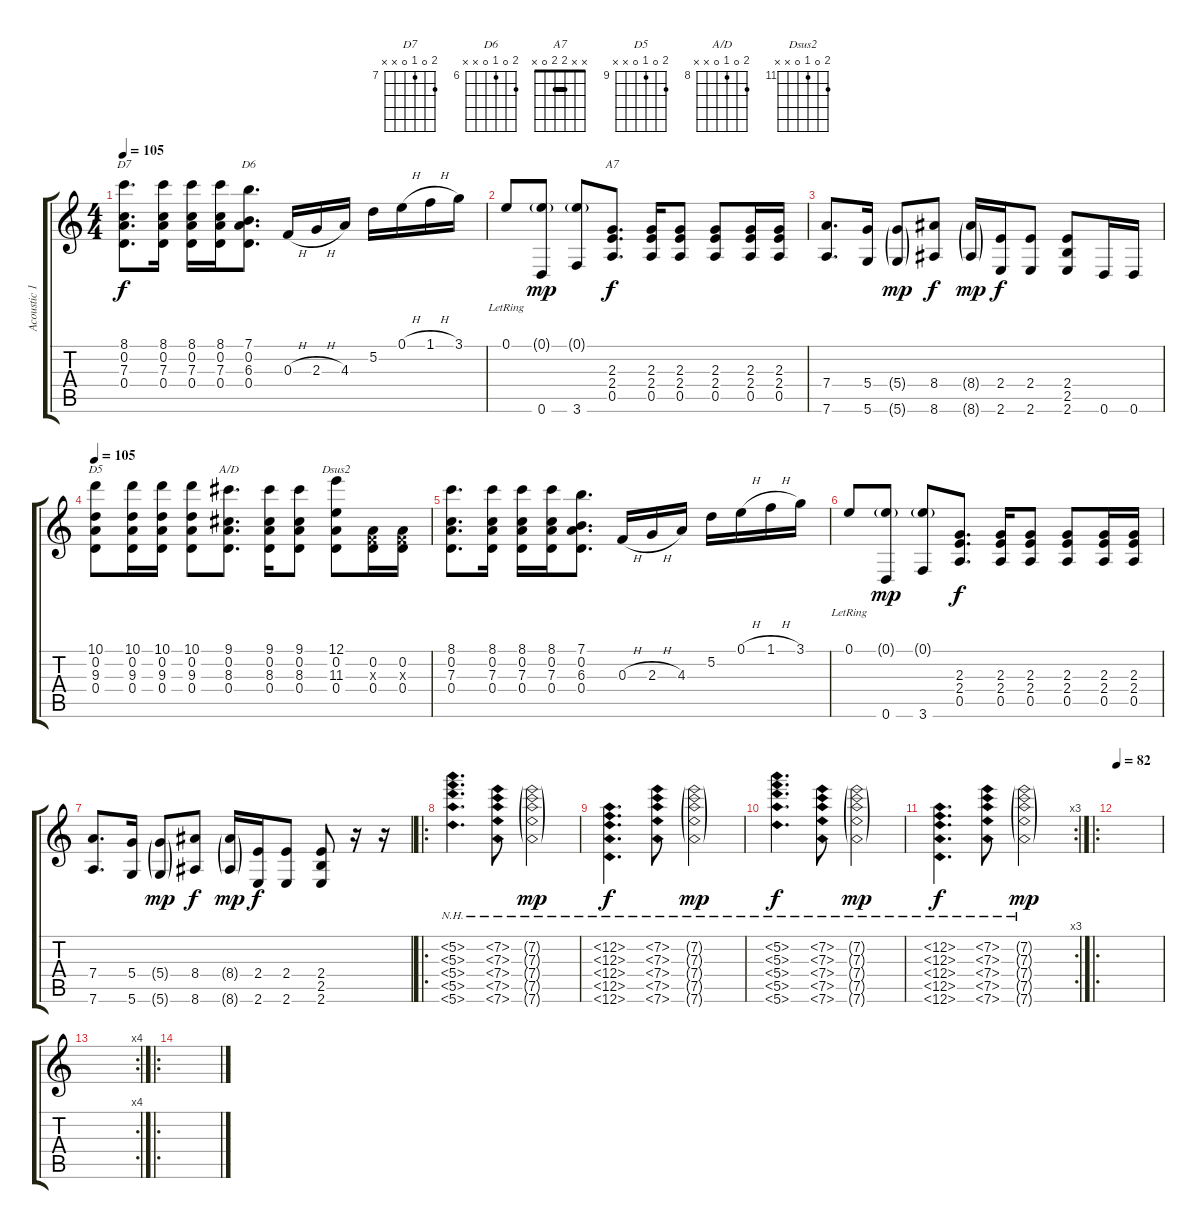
\track ("Acoustic 12 str 2" "Acoustic 1") {instrument acousticguitarsteel}
\staff {score tabs}
\tuning (E4 A3 F3 D3 A2 D2) {hide}
\chord ("D7" 8 0 7 0 x x) {firstfret 7}
\chord ("D6" 7 0 6 0 x x) {firstfret 6}
\chord ("A7" x x 2 2 0 x) {barre 2}
\chord ("D5" 10 0 9 0 x x) {firstfret 9}
\chord ("A/D" 9 0 8 0 x x) {firstfret 8}
\chord ("Dsus2" 12 0 11 0 x x) {firstfret 11}
\ts (4 4)
\tempo 105
\clef g2
\ks c
(8.1 0.2 7.3 0.4).8{d ch "D7" dy f} (8.1 0.2 7.3 0.4).16 (8.1 0.2 7.3 0.4).16 (8.1 0.2 7.3 0.4).16 (7.1 0.2 6.3 0.4).8{d ch "D6"} 0.3{h}.16 2.3{h}.16 4.3.16 5.2.16 0.1{h}.16 1.1{h}.16 3.1.16 |
0.1{lr}.8 (0.1{g} 0.6).8{dy mp} (0.1{g} 3.6).8 (2.3 2.4 0.5).8{d ch "A7" dy f} (2.3 2.4 0.5).16 (2.3 2.4 0.5).8 (2.3 2.4 0.5).8 (2.3 2.4 0.5).16 (2.3 2.4 0.5).16 |
(7.4 7.6).8{d} (5.4 5.6).16 (5.4{g} 5.6{g}).8{dy mp} (8.4 8.6).8{dy f} (8.4{g} 8.6{g}).16{dy mp} (2.4 2.6).16{dy f} (2.4 2.6).8 (2.4 2.5 2.6).8 0.6.16 0.6.16 |
\tempo 105
(10.1 0.2 9.3 0.4).8{ch "D5"} (10.1 0.2 9.3 0.4).16 (10.1 0.2 9.3 0.4).16 (10.1 0.2 9.3 0.4).8 (9.1 0.2 8.3 0.4).8{d ch "A/D"} (9.1 0.2 8.3 0.4).16 (9.1 0.2 8.3 0.4).8 (12.1 0.2 11.3 0.4).8{ch "Dsus2"} (0.2 0.3{x} 0.4).16 (0.2 0.3{x} 0.4).16 |
(8.1 0.2 7.3 0.4).8{d} (8.1 0.2 7.3 0.4).16 (8.1 0.2 7.3 0.4).16 (8.1 0.2 7.3 0.4).16 (7.1 0.2 6.3 0.4).8{d} 0.3{h}.16 2.3{h}.16 4.3.16 5.2.16 0.1{h}.16 1.1{h}.16 3.1.16 |
0.1{lr}.8 (0.1{g} 0.6).8{dy mp} (0.1{g} 3.6).8 (2.3 2.4 0.5).8{d dy f} (2.3 2.4 0.5).16 (2.3 2.4 0.5).8 (2.3 2.4 0.5).8 (2.3 2.4 0.5).16 (2.3 2.4 0.5).16 |
(7.4 7.6).8{d} (5.4 5.6).16 (5.4{g} 5.6{g}).8{dy mp} (8.4 8.6).8{dy f} (8.4{g} 8.6{g}).16{dy mp} (2.4 2.6).16{dy f} (2.4 2.6).8 (2.4 2.5 2.6).8 r.16 r.16 |
\ro
(5.2{nh} 5.3{nh} 5.4{nh} 5.5{nh} 5.6{nh}).4{d} (7.2{nh} 7.3{nh} 7.4{nh} 7.5{nh} 7.6{nh}).8 (7.2{nh g} 7.3{nh g} 7.4{nh g} 7.5{nh g} 7.6{nh g}).2{dy mp} |
(12.2{nh} 12.3{nh} 12.4{nh} 12.5{nh} 12.6{nh}).4{d dy f} (7.2{nh} 7.3{nh} 7.4{nh} 7.5{nh} 7.6{nh}).8 (7.2{nh g} 7.3{nh g} 7.4{nh g} 7.5{nh g} 7.6{nh g}).2{dy mp} |
(5.2{nh} 5.3{nh} 5.4{nh} 5.5{nh} 5.6{nh}).4{d dy f} (7.2{nh} 7.3{nh} 7.4{nh} 7.5{nh} 7.6{nh}).8 (7.2{nh g} 7.3{nh g} 7.4{nh g} 7.5{nh g} 7.6{nh g}).2{dy mp} |
\rc 3
(12.2{nh} 12.3{nh} 12.4{nh} 12.5{nh} 12.6{nh}).4{d dy f} (7.2{nh} 7.3{nh} 7.4{nh} 7.5{nh} 7.6{nh}).8 (7.2{nh g} 7.3{nh g} 7.4{nh g} 7.5{nh g} 7.6{nh g}).2{dy mp} |
\ro
\tempo 82
|
\rc 4
|
\ro
